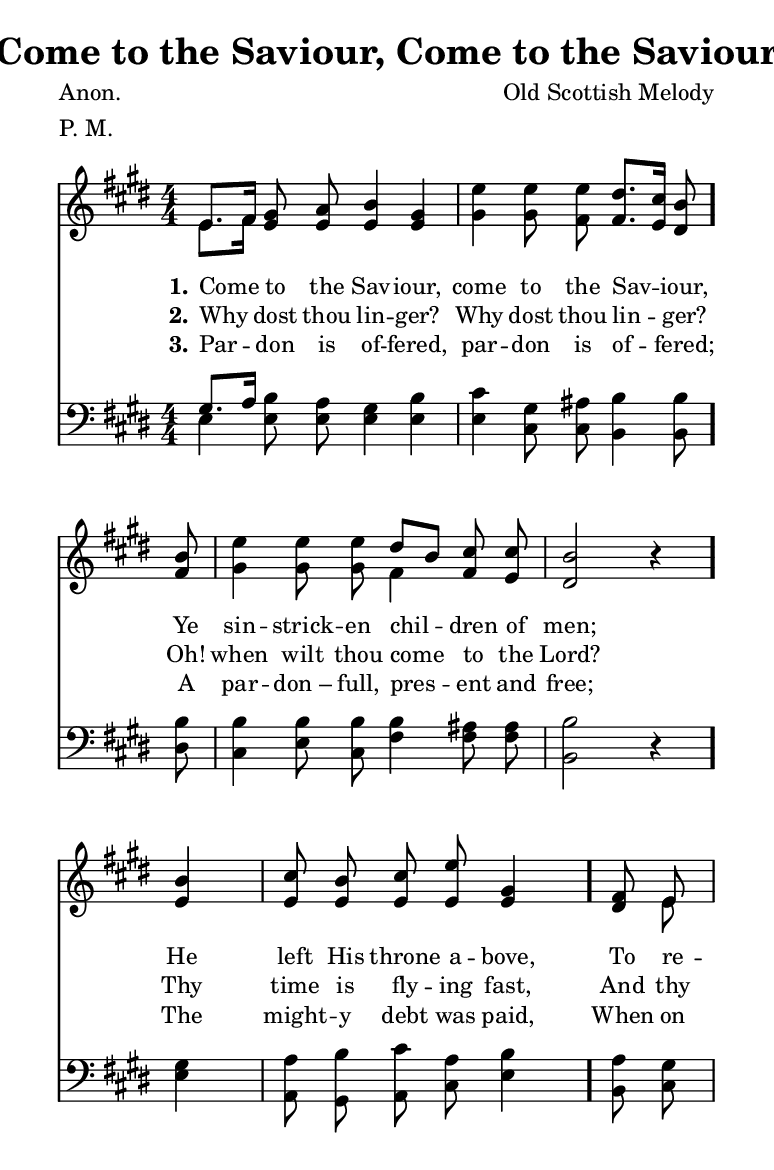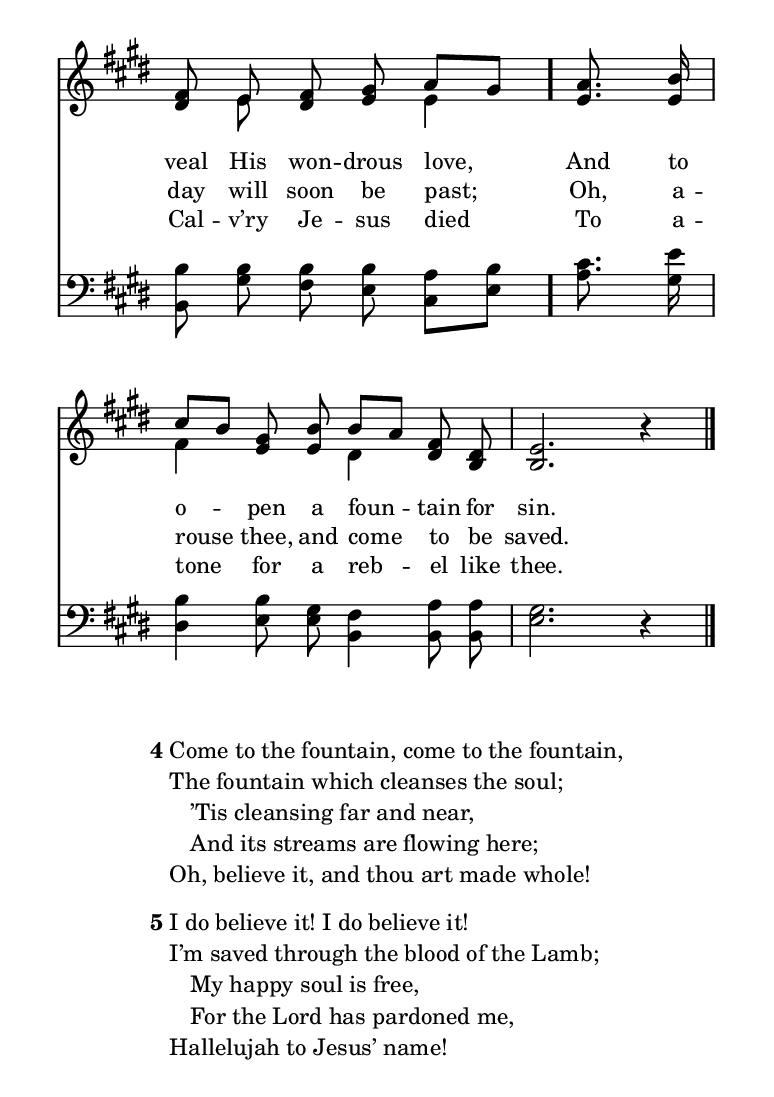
\include "common/global.ily"
\paper {
  \include "common/paper.ily"
  score-markup-spacing.padding = 4
score-markup-spacing.basic-distance = 4

}

\header{
  %gospel
  hymnnumber = "72"
  title = "Come to the Saviour, Come to the Saviour"
  tunename = ""
  meter = "P. M."
  poet = "Anon."
  composer = "Old Scottish Melody"
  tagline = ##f
}

% for fermata in MIDI
ta = { \tempo 4=76 }
tb = { \tempo 4=38 }

global = {
  \include "common/overrides.ily"
  \override Staff.TimeSignature.style = #'numbered % original has `c`
  \time 4/4
  \override Score.MetronomeMark.transparent = ##t % hide all fermata changes too
  \ta
  \key e \major
  \autoBeamOff
}

notesSoprano = {
\global
\relative c' {

  e8.[ fis16] gis8 a8 b4 gis4 | e'4 e8 e8 dis8.[ cis16] b8
  b8 | e4 e8 e8 dis8[ b8] cis8 cis8 | b2 r4
  b4 | cis8 b8 cis8 e8 gis,4
  fis8 e8 fis8 e8 fis8 gis8 a8[ gis8]
  a8. b16 | cis8[ b8] gis8 b8 b8[ a8] fis8 dis8 | e2. r4

  \bar "|."

}
}

notesAlto = {
\global
\relative e' {

  e8.[ fis16] e8 e8 e4 e4 | gis4 gis8 fis8 fis8.[ e16] dis8
  fis8 | gis4 gis8 gis8 fis4 fis8 e8 | dis2 r4
  e4 | e8 e8 e8 e8 e4
  dis8 e8 | dis8 e8 dis8 e8 e4
  e8. e16 | fis4 e8 e8 dis4 dis8 b8 | b2. r4

}
}

notesTenor = {
\global
\relative a {

  gis8.[ a16] b8 a8 gis4 b4 | cis4 gis8 ais8 b4 b8
  b8 | b4 b8 b8 b4 ais8 ais8 | b2 r4
  gis4 | a8 b8 cis8 a8 b4
  a8 gis b8 b8 b8 b8 a8[ b8]
  cis8. e16 | b4 b8 gis8 fis4 a8 a8 | gis2. r4

}
}

notesBass = {
\global
\relative f {

  e4 e8 e8 e4 e4 | e4 cis8 cis8 b4 b8
  dis8 | cis4 e8 cis8 fis4 fis8 fis8 | b,2 r4
  e4 | a,8 gis8 a8 cis8 e4
  b8 cis8 | b8 gis'8 fis8 e8 cis8[ e8]
  a8. gis16 | dis4 e8 e8 b4 b8 b8 | e2. r4

}
}

wordsA = \lyricmode {
\set stanza = "1."

Come to the Sav -- iour, come to the Sav -- iour, \bar "."
Ye {\eogbreak} sin -- strick -- en chil -- dren of men; \bar "."
He left His throne a -- bove, \bar "."
To re -- {\eogbreak} veal His won -- drous love, \bar "."
And to o -- pen a foun -- tain for sin. \bar "."

}

wordsB = \lyricmode {
\set stanza = "2."

Why dost thou lin -- ger? Why dost thou lin -- ger?
Oh! when wilt thou come to the Lord?
Thy time is fly -- ing fast,
And thy day will soon be past;
Oh, a -- rouse thee, and come to be saved.

}

wordsC = \lyricmode {
\set stanza = "3."

Par -- don is of -- fered, par -- don is of -- fered;
A par -- don_– full, pres -- ent and free;
The might -- y debt was paid,
When on Cal -- v’ry Je -- sus died
To a -- tone for a reb -- el like thee.

}

wordsD = \markuplist {

\line { Come to the fountain, come to the fountain, }
\line { The fountain which cleanses the soul; }
\line { { \hspace #2 } ’Tis cleansing far and near, }
\line { { \hspace #2 } And its streams are flowing here; }
\line { Oh, believe it, and thou art made whole! }

}

wordsE = \markuplist {

\line { I do believe it! I do believe it! }
\line { I’m saved through the blood of the Lamb; }
\line { { \hspace #2 } My happy soul is free, }
\line { { \hspace #2 } For the Lord has pardoned me, }
\line { Hallelujah to Jesus’ name! }

}

\score {
  \context ChoirStaff <<
    \context Staff = upper <<
      \set Staff.autoBeaming = ##f
      \set ChoirStaff.systemStartDelimiter = #'SystemStartBar
      \set ChoirStaff.printPartCombineTexts = ##f
      \partcombine #'(2 . 11) \notesSoprano \notesAlto
      \context NullVoice = sopranos { \voiceOne << \notesSoprano >> }
      \context Lyrics = one   \lyricsto sopranos \wordsA
      \context Lyrics = two   \lyricsto sopranos \wordsB
      \context Lyrics = three \lyricsto sopranos \wordsC
    >>
    \context Staff = men <<
      \set Staff.autoBeaming = ##f
      \clef bass
      \set ChoirStaff.printPartCombineTexts = ##f
      \partcombine #'(2 . 11) \notesTenor \notesBass
    >>
  >>
  \layout {
    \include "common/layout.ily"
  }
  #(cond ((ly:get-option 'eog-midi-permitted) #{ \midi{
    \include "common/midi.ily"
  } #}))
}

\markup { \fill-line { \vcenter \column {
  \vspace #1
  \line{ \bold 4 \column { \wordsD } } \combine \null \vspace #0.4
  \line{ \bold 5 \column { \wordsE } }
  \vspace #1
} } }

\version "2.19.49"  % necessary for upgrading to future LilyPond versions.

% vi:set et ts=2 sw=2 ai nocindent syntax=lilypond:
